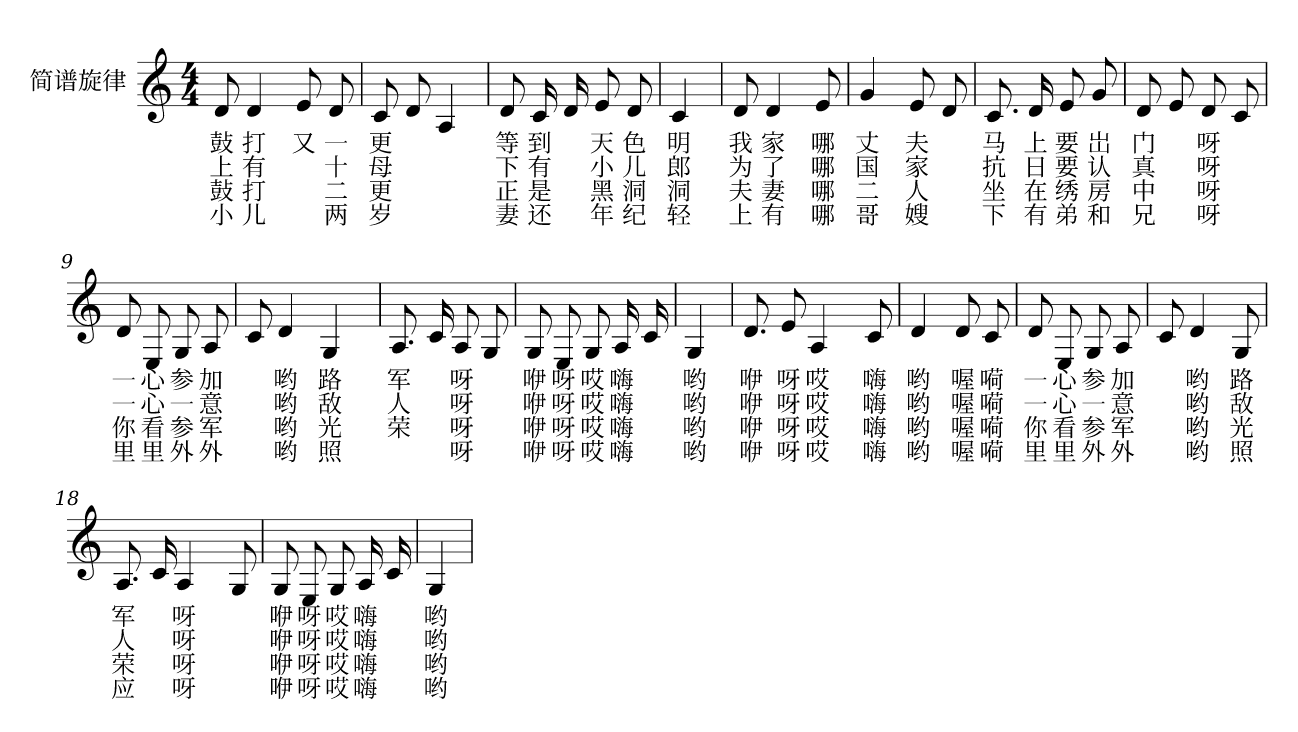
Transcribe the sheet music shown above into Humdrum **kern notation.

**kern	**text	**text	**text	**text
*part1	*part1	*part1	*part1	*part1
*staff1	*staff1	*staff1	*staff1	*staff1
*I"简谱旋律	*	*	*	*
*k[]	*	*	*	*
*M4/4	*	*	*	*
=1	=1	=1	=1	=1
8d	鼔	上	鼔	小
4d	打	有	打	儿
8e	又	.	.	.
8d	一	十	二	两
=2	=2	=2	=2	=2
8c	更	母	更	岁
8d	.	.	.	.
4A	.	.	.	.
=3	=3	=3	=3	=3
8d	等	下	正	妻
16c	到	有	是	还
16d	.	.	.	.
8e	天	小	黑	年
8d	色	儿	洞	纪
=4	=4	=4	=4	=4
4c	明	郎	洞	轻
=5	=5	=5	=5	=5
8d	我	为	夫	上
4d	家	了	妻	有
8e	哪	哪	哪	哪
=6	=6	=6	=6	=6
4g	丈	国	二	哥
8e	夫	家	人	嫂
8d	.	.	.	.
=7	=7	=7	=7	=7
8.c	马	抗	坐	下
16d	上	日	在	有
8e	要	要	绣	弟
8g	岀	认	房	和
=8	=8	=8	=8	=8
8d	门	真	中	兄
8e	.	.	.	.
8d	呀	呀	呀	呀
8c	.	.	.	.
=9	=9	=9	=9	=9
8d	一	一	你	里
8E	心	心	看	里
8G	参	一	参	外
8A	加	意	军	外
=10	=10	=10	=10	=10
8c	.	.	.	.
4d	哟	哟	哟	哟
!LO:N:vis=4	!	!	!	!
4.G	路	敌	光	照
=11	=11	=11	=11	=11
8.A	军	人	荣	.
16c	.	.	.	.
8A	呀	呀	呀	呀
8G	.	.	.	.
=12	=12	=12	=12	=12
8G	咿	咿	咿	咿
8E	呀	呀	呀	呀
8G	哎	哎	哎	哎
16A	嗨	嗨	嗨	嗨
16c	.	.	.	.
=13	=13	=13	=13	=13
4G	哟	哟	哟	哟
=14	=14	=14	=14	=14
8.d	咿	咿	咿	咿
8e	呀	呀	呀	呀
!LO:N:vis=4	!	!	!	!
4.A	哎	哎	哎	哎
8c	嗨	嗨	嗨	嗨
=15	=15	=15	=15	=15
4d	哟	哟	哟	哟
8d	喔	喔	喔	喔
8c	嗬	嗬	嗬	嗬
=16	=16	=16	=16	=16
8d	一	一	你	里
8E	心	心	看	里
8G	参	一	参	外
8A	加	意	军	外
=17	=17	=17	=17	=17
8c	.	.	.	.
4d	哟	哟	哟	哟
8G	路	敌	光	照
=18	=18	=18	=18	=18
8.A	军	人	荣	应
16c	.	.	.	.
!LO:N:vis=4	!	!	!	!
4.A	呀	呀	呀	呀
8G	.	.	.	.
=19	=19	=19	=19	=19
8G	咿	咿	咿	咿
8E	呀	呀	呀	呀
8G	哎	哎	哎	哎
16A	嗨	嗨	嗨	嗨
16c	.	.	.	.
=20	=20	=20	=20	=20
4G	哟	哟	哟	哟
=	=	=	=	=
*-	*-	*-	*-	*-
